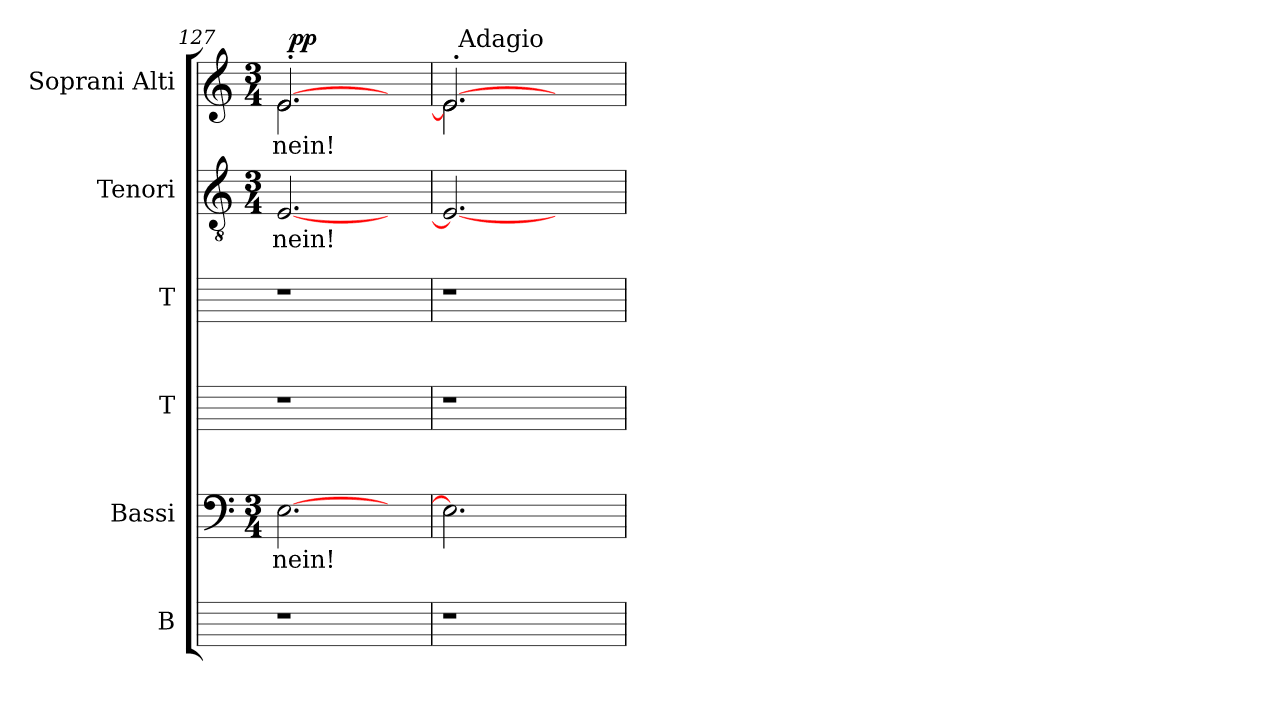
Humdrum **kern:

**kern	**kern	**text	**kern	**kern	**kern	**text	**kern	**text	**dynam
*part6	*part5	*part5	*part4	*part3	*part2	*part2	*part1	*part1	*part1
*staff6	*staff5	*staff5	*staff4	*staff3	*staff2	*staff2	*staff1	*staff1	*staff1
*I"B	*I"Bassi	*	*I"T	*I"T	*I"Tenori	*	*I"Soprani  Alti	*	*
*I'B	*I'B	*	*I'T	*I'T	*I'T	*	*I'S  A	*	*
*	*clefF4	*	*	*	*clefGv2	*	*clefG2	*	*
*	*k[]	*	*	*	*k[]	*	*k[]	*	*
*	*C:	*	*	*	*C:	*	*C:	*	*
*	*M3/4	*	*	*	*M3/4	*	*M3/4	*	*
=127	=127	=127	=127	=127	=127	=127	=127	=127	=127
!	!	!LO:LY:b:cj	!	!	!	!LO:LY:b:cj	!	!LO:LY:b:cj	!
*	*	*	*	*	*	*	*^	*	*
*	*	*	*	*	*	*	*	*^	*	*
1r	[>2.E\	nein!	1r	1r	[<2.E/	nein!	[>2.e'>/	2.e\	32ryy	nein!	.
!	!	!	!	!	!	!	!	!	!	!	!LO:DY:a
.	.	.	.	.	.	.	.	.	2ryy	.	pp
.	.	.	.	.	.	.	.	.	4...ryy	.	.
.	4ryy	.	.	.	4ryy	.	4ryy	4ryy	.	.	.
=128	=128	=128	=128	=128	=128	=128	=128	=128	=128	=128	=128
1r	2.E\]	.	1r	1r	2.E/_<	.	2.e'</_>	2.e\	32.ryy	.	.
!	!	!	!	!	!	!	!	!	!LO:TX:a:t=Adagio	!	!
.	.	.	.	.	.	.	.	.	2ryy	.	.
.	.	.	.	.	.	.	.	.	4ryy	.	.
.	4ryy	.	.	.	4ryy	.	4ryy	4ryy	.	.	.
.	.	.	.	.	.	.	.	.	8ryy	.	.
.	.	.	.	.	.	.	.	.	16ryy	.	.
.	.	.	.	.	.	.	.	.	64ryy	.	.
*	*	*	*	*	*	*	*v	*v	*v	*	*
=	=	=	=	=	=	=	=	=	=
*-	*-	*-	*-	*-	*-	*-	*-	*-	*-
